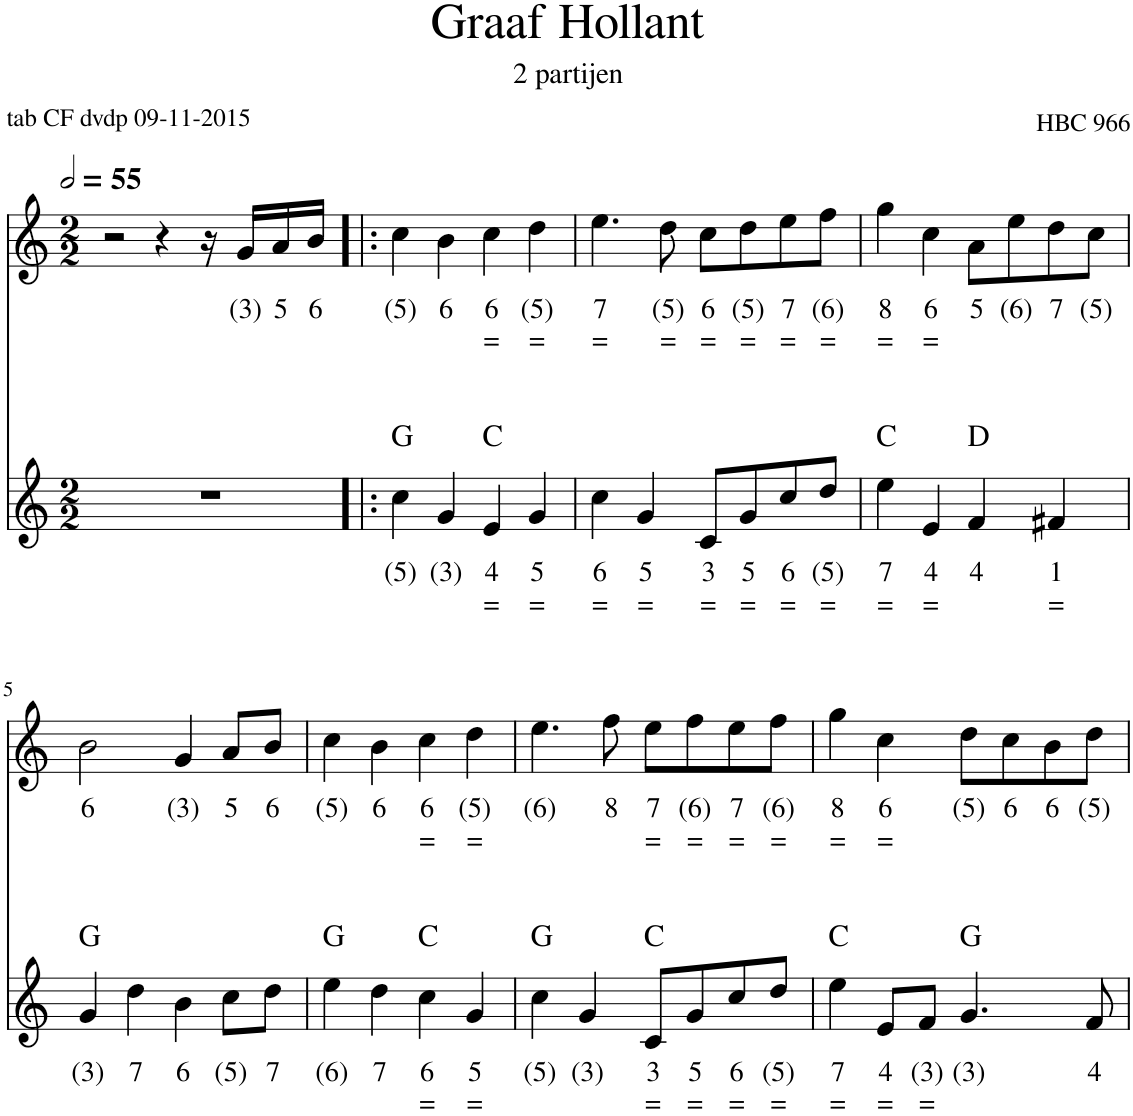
**kern	**text	**text	**harte	**kern	**text	**text
*part2	*part2	*part2	*part2	*part1	*part1	*part1
*staff2	*staff2	*staff2	*	*staff1	*staff1	*staff1
*I"Oboe	*	*	*	*I"Flute	*	*
*clefG2	*	*	*	*clefG2	*	*
*k[]	*	*	*	*k[]	*	*
*M2/2	*	*	*	*M2/2	*	*
*MM110	*	*	*	*MM110	*	*
=1	=1	=1	=1	=1	=1	=1
1r	.	.	.	2r	.	.
.	.	.	.	4r	.	.
.	.	.	.	16r	.	.
!	!	!	!	!	!LO:LY:b	!
.	.	.	.	16g/LL	(3)	.
!	!	!	!	!	!LO:LY:b	!
.	.	.	.	16a/	5	.
!	!	!	!	!	!LO:LY:b	!
.	.	.	.	16b/JJ	6	.
=2!|:	=2!|:	=2!|:	=2!|:	=2!|:	=2!|:	=2!|:
!	!LO:LY:b	!	!	!	!LO:LY:b	!
4cc\	(5)	.	G:maj	4cc\	(5)	.
!	!LO:LY:b	!	!	!	!LO:LY:b	!
4g/	(3)	.	.	4b\	6	.
!	!LO:LY:b	!LO:LY:b	!	!	!LO:LY:b	!LO:LY:b
4e/	4	=	C:maj	4cc\	6	=
!	!LO:LY:b	!LO:LY:b	!	!	!LO:LY:b	!LO:LY:b
4g/	5	=	.	4dd\	(5)	=
=3	=3	=3	=3	=3	=3	=3
!	!LO:LY:b	!LO:LY:b	!	!	!LO:LY:b	!LO:LY:b
4cc\	6	=	.	4.ee\	7	=
!	!LO:LY:b	!LO:LY:b	!	!	!	!
4g/	5	=	.	.	.	.
!	!	!	!	!	!LO:LY:b	!LO:LY:b
.	.	.	.	8dd\	(5)	=
!	!LO:LY:b	!LO:LY:b	!	!	!LO:LY:b	!LO:LY:b
8c/L	3	=	.	8cc\L	6	=
!	!LO:LY:b	!LO:LY:b	!	!	!LO:LY:b	!LO:LY:b
8g/	5	=	.	8dd\	(5)	=
!	!LO:LY:b	!LO:LY:b	!	!	!LO:LY:b	!LO:LY:b
8cc/	6	=	.	8ee\	7	=
!	!LO:LY:b	!LO:LY:b	!	!	!LO:LY:b	!LO:LY:b
8dd/J	(5)	=	.	8ff\J	(6)	=
=4	=4	=4	=4	=4	=4	=4
!	!LO:LY:b	!LO:LY:b	!	!	!LO:LY:b	!LO:LY:b
4ee\	7	=	C:maj	4gg\	8	=
!	!LO:LY:b	!LO:LY:b	!	!	!LO:LY:b	!LO:LY:b
4e/	4	=	.	4cc\	6	=
!	!LO:LY:b	!	!	!	!LO:LY:b	!
4f/	4	.	D:maj	8a\L	5	.
!	!	!	!	!	!LO:LY:b	!
.	.	.	.	8ee\	(6)	.
!	!LO:LY:b	!LO:LY:b	!	!	!LO:LY:b	!
4f#X/	1	=	.	8dd\	7	.
!	!	!	!	!	!LO:LY:b	!
.	.	.	.	8cc\J	(5)	.
!!LO:LB:g=z
=5	=5	=5	=5	=5	=5	=5
!	!LO:LY:b	!	!	!	!LO:LY:b	!
4g/	(3)	.	G:maj	2b\	6	.
!	!LO:LY:b	!	!	!	!	!
4dd\	7	.	.	.	.	.
!	!LO:LY:b	!	!	!	!LO:LY:b	!
4b\	6	.	.	4g/	(3)	.
!	!LO:LY:b	!	!	!	!LO:LY:b	!
8cc\L	(5)	.	.	8a/L	5	.
!	!LO:LY:b	!	!	!	!LO:LY:b	!
8dd\J	7	.	.	8b/J	6	.
=6	=6	=6	=6	=6	=6	=6
!	!LO:LY:b	!	!	!	!LO:LY:b	!
4ee\	(6)	.	G:maj	4cc\	(5)	.
!	!LO:LY:b	!	!	!	!LO:LY:b	!
4dd\	7	.	.	4b\	6	.
!	!LO:LY:b	!LO:LY:b	!	!	!LO:LY:b	!LO:LY:b
4cc\	6	=	C:maj	4cc\	6	=
!	!LO:LY:b	!LO:LY:b	!	!	!LO:LY:b	!LO:LY:b
4g/	5	=	.	4dd\	(5)	=
=7	=7	=7	=7	=7	=7	=7
!	!LO:LY:b	!	!	!	!LO:LY:b	!
4cc\	(5)	.	G:maj	4.ee\	(6)	.
!	!LO:LY:b	!	!	!	!	!
4g/	(3)	.	.	.	.	.
!	!	!	!	!	!LO:LY:b	!
.	.	.	.	8ff\	8	.
!	!LO:LY:b	!LO:LY:b	!	!	!LO:LY:b	!LO:LY:b
8c/L	3	=	C:maj	8ee\L	7	=
!	!LO:LY:b	!LO:LY:b	!	!	!LO:LY:b	!LO:LY:b
8g/	5	=	.	8ff\	(6)	=
!	!LO:LY:b	!LO:LY:b	!	!	!LO:LY:b	!LO:LY:b
8cc/	6	=	.	8ee\	7	=
!	!LO:LY:b	!LO:LY:b	!	!	!LO:LY:b	!LO:LY:b
8dd/J	(5)	=	.	8ff\J	(6)	=
=8	=8	=8	=8	=8	=8	=8
!	!LO:LY:b	!LO:LY:b	!	!	!LO:LY:b	!LO:LY:b
4ee\	7	=	C:maj	4gg\	8	=
!	!LO:LY:b	!LO:LY:b	!	!	!LO:LY:b	!LO:LY:b
8e/L	4	=	.	4cc\	6	=
!	!LO:LY:b	!LO:LY:b	!	!	!	!
8f/J	(3)	=	.	.	.	.
!	!LO:LY:b	!	!	!	!LO:LY:b	!
4.g/	(3)	.	G:maj	8dd\L	(5)	.
!	!	!	!	!	!LO:LY:b	!
.	.	.	.	8cc\	6	.
!	!	!	!	!	!LO:LY:b	!
.	.	.	.	8b\	6	.
!	!LO:LY:b	!	!	!	!LO:LY:b	!
8f/	4	.	.	8dd\J	(5)	.
=	=	=	=	=	=	=
*-	*-	*-	*-	*-	*-	*-
